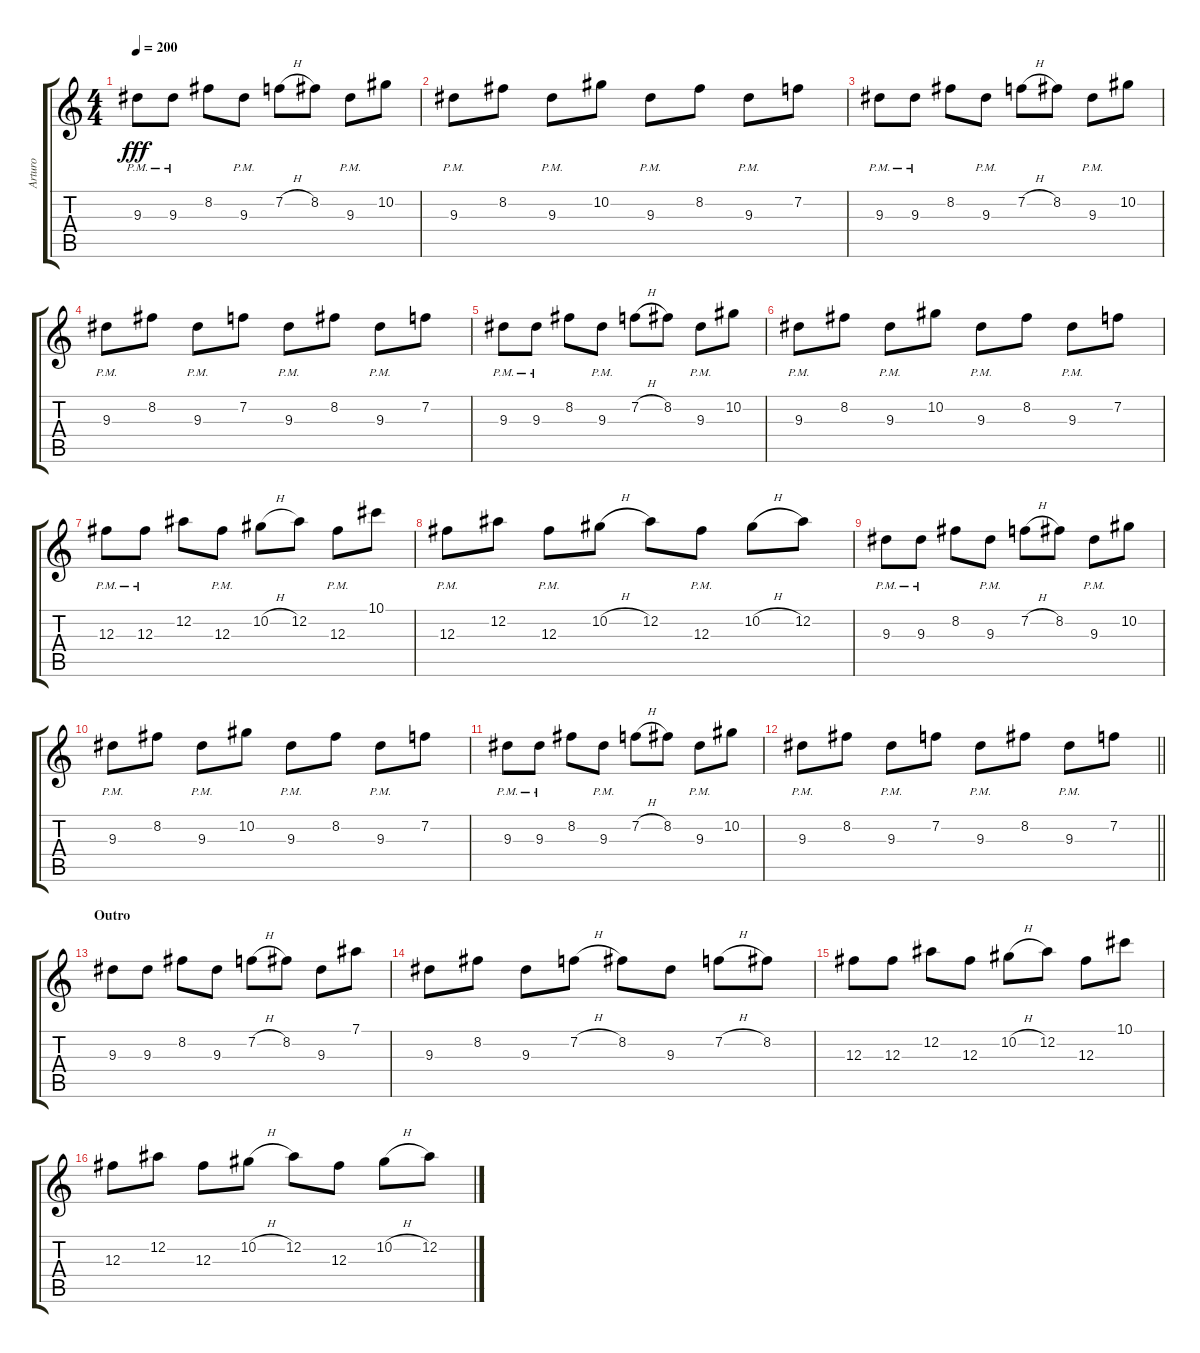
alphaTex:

\track ("Arturo" "Arturo") {instrument distortionguitar}
\staff {score tabs}
\tuning (Eb4 Bb3 Gb3 Db3 Ab2 Eb2) {hide}
\ts (4 4)
\tempo 200
\clef g2
\ks c
9.3{pm}.8{dy fff} 9.3{pm}.8 8.2.8 9.3{pm}.8 7.2{h}.8 8.2.8 9.3{pm}.8 10.2.8 |
9.3{pm}.8 8.2.8 9.3{pm}.8 10.2.8 9.3{pm}.8 8.2.8 9.3{pm}.8 7.2.8 |
9.3{pm}.8 9.3{pm}.8 8.2.8 9.3{pm}.8 7.2{h}.8 8.2.8 9.3{pm}.8 10.2.8 |
9.3{pm}.8 8.2.8 9.3{pm}.8 7.2.8 9.3{pm}.8 8.2.8 9.3{pm}.8 7.2.8 |
9.3{pm}.8 9.3{pm}.8 8.2.8 9.3{pm}.8 7.2{h}.8 8.2.8 9.3{pm}.8 10.2.8 |
9.3{pm}.8 8.2.8 9.3{pm}.8 10.2.8 9.3{pm}.8 8.2.8 9.3{pm}.8 7.2.8 |
12.3{pm}.8 12.3{pm}.8 12.2.8 12.3{pm}.8 10.2{h}.8 12.2.8 12.3{pm}.8 10.1.8 |
12.3{pm}.8 12.2.8 12.3{pm}.8 10.2{h}.8 12.2.8 12.3{pm}.8 10.2{h}.8 12.2.8 |
9.3{pm}.8 9.3{pm}.8 8.2.8 9.3{pm}.8 7.2{h}.8 8.2.8 9.3{pm}.8 10.2.8 |
9.3{pm}.8 8.2.8 9.3{pm}.8 10.2.8 9.3{pm}.8 8.2.8 9.3{pm}.8 7.2.8 |
9.3{pm}.8 9.3{pm}.8 8.2.8 9.3{pm}.8 7.2{h}.8 8.2.8 9.3{pm}.8 10.2.8 |
\barLineRight lightlight
9.3{pm}.8 8.2.8 9.3{pm}.8 7.2.8 9.3{pm}.8 8.2.8 9.3{pm}.8 7.2.8 |
\section ("" "Outro")
9.3.8 9.3.8 8.2.8 9.3.8 7.2{h}.8 8.2.8 9.3.8 7.1.8 |
9.3.8 8.2.8 9.3.8 7.2{h}.8 8.2.8 9.3.8 7.2{h}.8 8.2.8 |
12.3.8 12.3.8 12.2.8 12.3.8 10.2{h}.8 12.2.8 12.3.8 10.1.8 |
12.3.8 12.2.8 12.3.8 10.2{h}.8 12.2.8 12.3.8 10.2{h}.8 12.2.8
